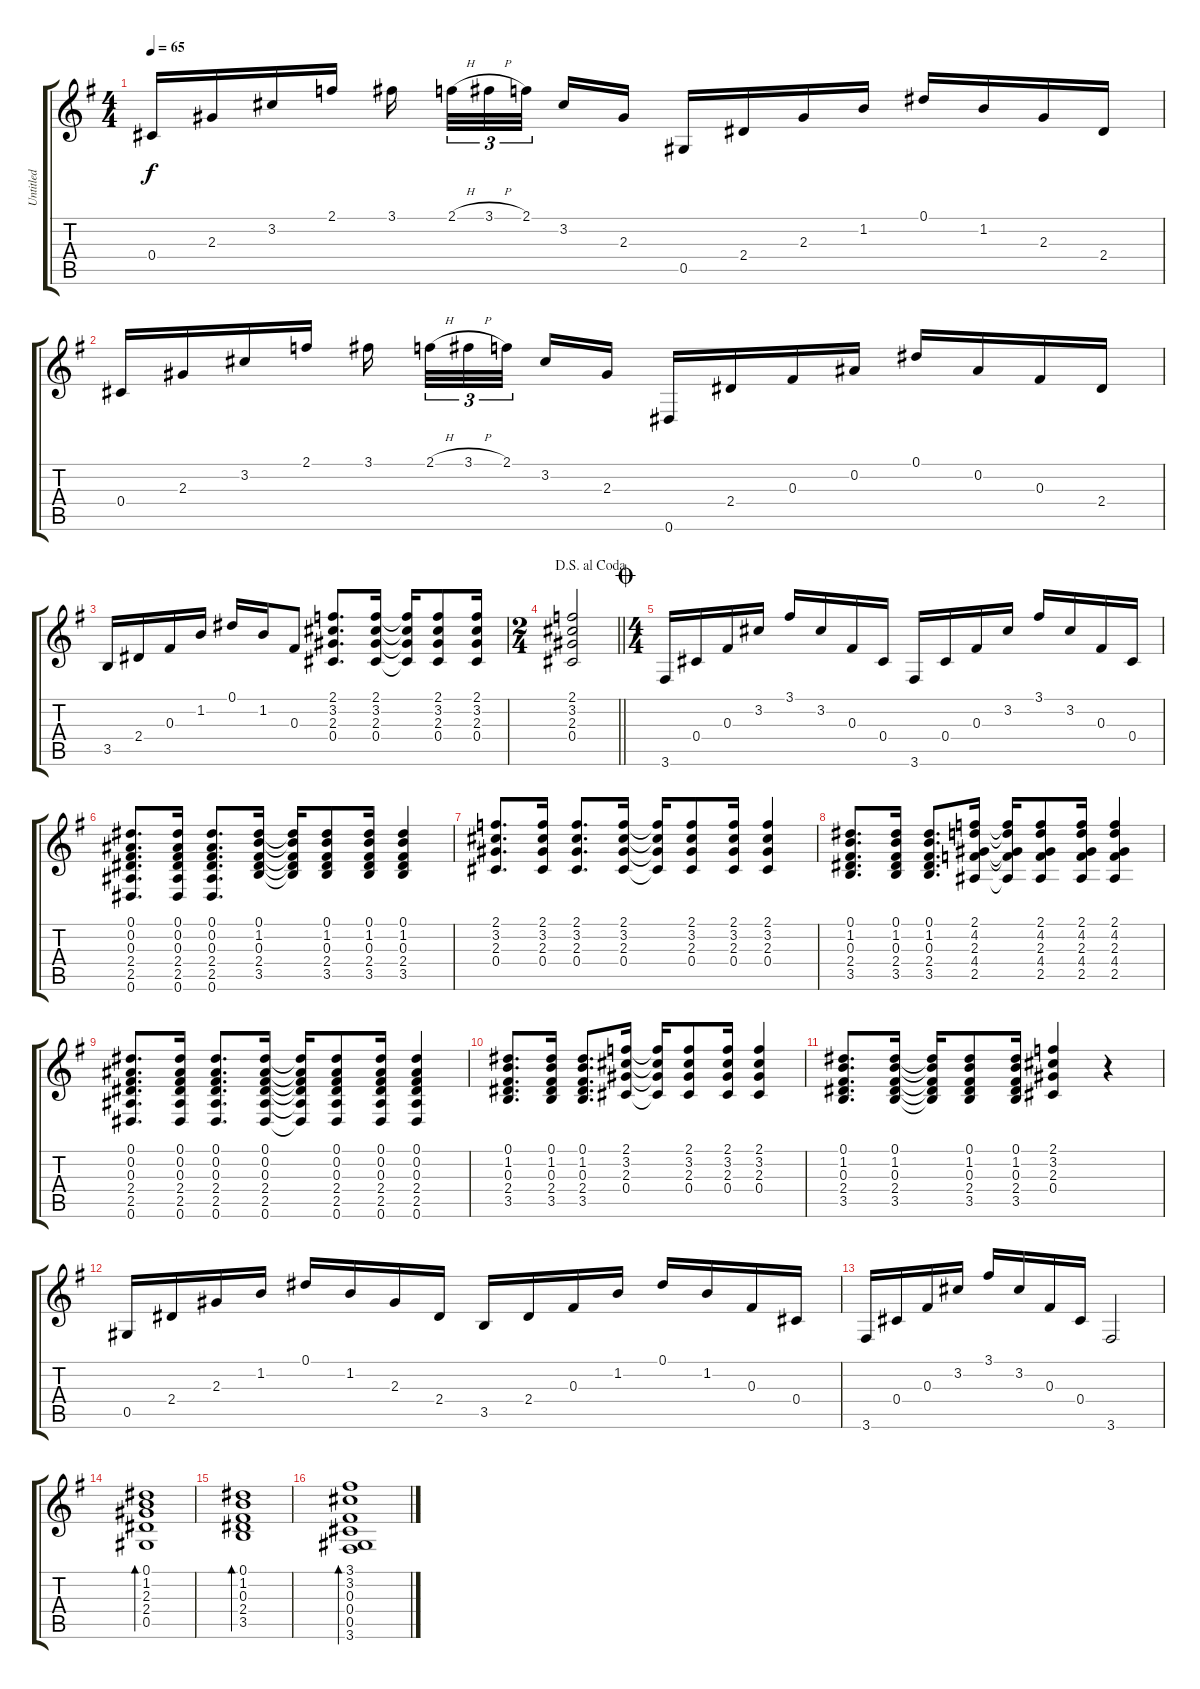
\track ("Untitled" "Untitled") {instrument acousticguitarnylon}
\staff {score tabs}
\tuning (Eb4 Bb3 Gb3 Db3 Ab2 Eb2) {hide}
\ts (4 4)
\tempo 65
\clef g2
\ks g
0.4.16{dy f} 2.3.16 3.2.16 2.1.16 3.1.16{beam splitsecondary} 2.1{h}.32{tu (3 2)} 3.1{h}.32{tu (3 2)} 2.1.32{tu (3 2) beam splitsecondary} 3.2.16 2.3.16 0.5.16 2.4.16 2.3.16 1.2.16 0.1.16 1.2.16 2.3.16 2.4.16 |
0.4.16 2.3.16 3.2.16 2.1.16 3.1.16{beam splitsecondary} 2.1{h}.32{tu (3 2)} 3.1{h}.32{tu (3 2)} 2.1.32{tu (3 2) beam splitsecondary} 3.2.16 2.3.16 0.6.16 2.4.16 0.3.16 0.2.16 0.1.16 0.2.16 0.3.16 2.4.16 |
3.5.16 2.4.16 0.3.16 1.2.16 0.1.16 1.2.16 0.3.8 (2.1 3.2 2.3 0.4).8{d} (2.1 3.2 2.3 0.4).16 (2.1{t} 3.2{t} 2.3{t} 0.4{t}).16 (2.1 3.2 2.3 0.4).8 (2.1 3.2 2.3 0.4).16 |
\ts (2 4)
\jump dalsegnoalcoda
\barLineRight lightlight
(2.1 3.2 2.3 0.4).2 |
\ts (4 4)
\jump coda
3.6.16 0.4.16 0.3.16 3.2.16 3.1.16 3.2.16 0.3.16 0.4.16 3.6.16 0.4.16 0.3.16 3.2.16 3.1.16 3.2.16 0.3.16 0.4.16 |
(0.1 0.2 0.3 2.4 2.5 0.6).8{d} (0.1 0.2 0.3 2.4 2.5 0.6).16 (0.1 0.2 0.3 2.4 2.5 0.6).8{d} (0.1 1.2 0.3 2.4 3.5).16 (0.1{t} 1.2{t} 0.3{t} 2.4{t} 3.5{t}).16 (0.1 1.2 0.3 2.4 3.5).8 (0.1 1.2 0.3 2.4 3.5).16 (0.1 1.2 0.3 2.4 3.5).4 |
(2.1 3.2 2.3 0.4).8{d} (2.1 3.2 2.3 0.4).16 (2.1 3.2 2.3 0.4).8{d} (2.1 3.2 2.3 0.4).16 (2.1{t} 3.2{t} 2.3{t} 0.4{t}).16 (2.1 3.2 2.3 0.4).8 (2.1 3.2 2.3 0.4).16 (2.1 3.2 2.3 0.4).4 |
(0.1 1.2 0.3 2.4 3.5).8{d} (0.1 1.2 0.3 2.4 3.5).16 (0.1 1.2 0.3 2.4 3.5).8{d} (2.1 4.2 2.3 4.4 2.5).16 (2.1{t} 4.2{t} 2.3{t} 4.4{t} 2.5{t}).16 (2.1 4.2 2.3 4.4 2.5).8 (2.1 4.2 2.3 4.4 2.5).16 (2.1 4.2 2.3 4.4 2.5).4 |
(0.1 0.2 0.3 2.4 2.5 0.6).8{d} (0.1 0.2 0.3 2.4 2.5 0.6).16 (0.1 0.2 0.3 2.4 2.5 0.6).8{d} (0.1 0.2 0.3 2.4 2.5 0.6).16 (0.1{t} 0.2{t} 0.3{t} 2.4{t} 2.5{t} 0.6{t}).16 (0.1 0.2 0.3 2.4 2.5 0.6).8 (0.1 0.2 0.3 2.4 2.5 0.6).16 (0.1 0.2 0.3 2.4 2.5 0.6).4 |
(0.1 1.2 0.3 2.4 3.5).8{d} (0.1 1.2 0.3 2.4 3.5).16 (0.1 1.2 0.3 2.4 3.5).8{d} (2.1 3.2 2.3 0.4).16 (2.1{t} 3.2{t} 2.3{t} 0.4{t}).16 (2.1 3.2 2.3 0.4).8 (2.1 3.2 2.3 0.4).16 (2.1 3.2 2.3 0.4).4 |
(0.1 1.2 0.3 2.4 3.5).8{d} (0.1 1.2 0.3 2.4 3.5).16 (0.1{t} 1.2{t} 0.3{t} 2.4{t} 3.5{t}).16 (0.1 1.2 0.3 2.4 3.5).8 (0.1 1.2 0.3 2.4 3.5).16 (2.1 3.2 2.3 0.4).4 r.4 |
0.5.16 2.4.16 2.3.16 1.2.16 0.1.16 1.2.16 2.3.16 2.4.16 3.5.16 2.4.16 0.3.16 1.2.16 0.1.16 1.2.16 0.3.16 0.4.16 |
3.6.16 0.4.16 0.3.16 3.2.16 3.1.16 3.2.16 0.3.16 0.4.16 3.6.2 |
(0.1 1.2 2.3 2.4 0.5).1{bd 30} |
(0.1 1.2 0.3 2.4 3.5).1{bd 30} |
(3.1 3.2 0.3 0.4 0.5 3.6).1{bd 30}
